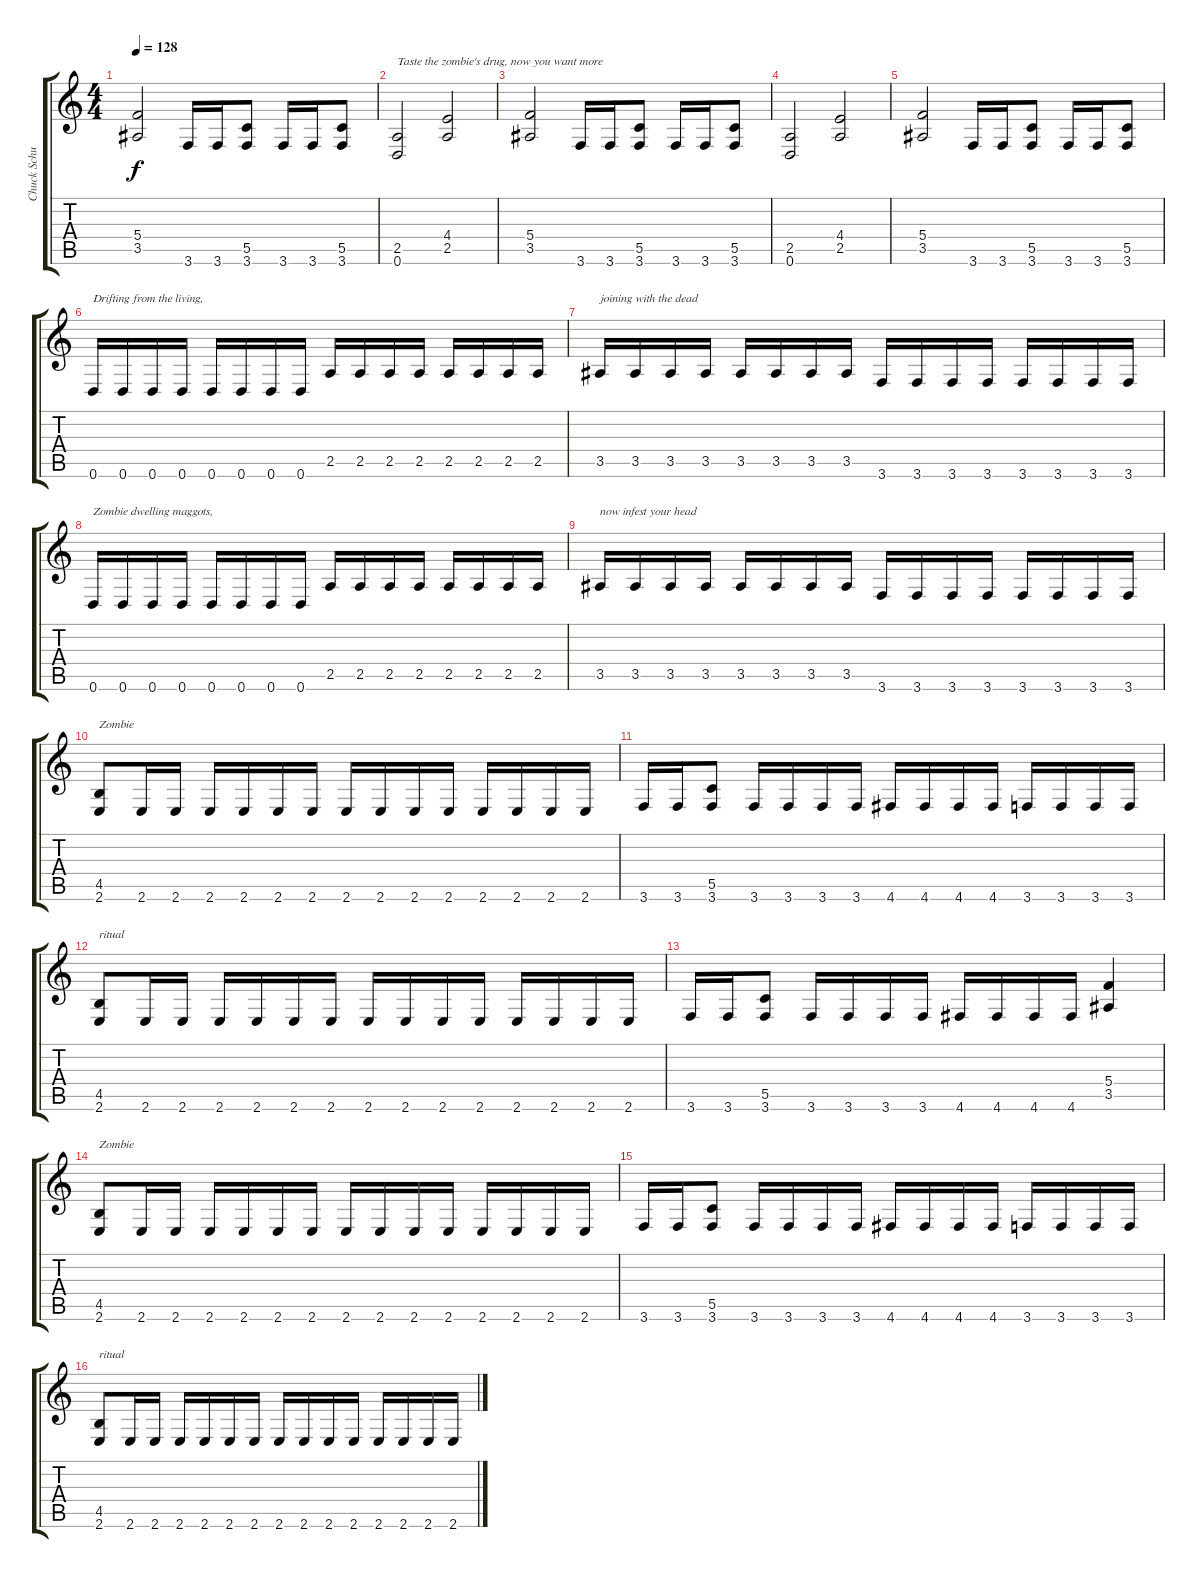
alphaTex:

\track ("Chuck Schuldiner" "Chuck Schu") {instrument distortionguitar}
\staff {score tabs}
\tuning (D4 A3 F3 C3 G2 D2) {hide}
\ts (4 4)
\tempo 128
\clef g2
\ks c
(5.4 3.5).2{dy f} 3.6.16 3.6.16 (5.5 3.6).8 3.6.16 3.6.16 (5.5 3.6).8 |
(2.5 0.6).2{txt "Taste the zombie's drug, now you want more"} (4.4 2.5).2 |
(5.4 3.5).2 3.6.16 3.6.16 (5.5 3.6).8 3.6.16 3.6.16 (5.5 3.6).8 |
(2.5 0.6).2 (4.4 2.5).2 |
(5.4 3.5).2 3.6.16 3.6.16 (5.5 3.6).8 3.6.16 3.6.16 (5.5 3.6).8 |
0.6.16{txt "Drifting from the living, "} 0.6.16 0.6.16 0.6.16 0.6.16 0.6.16 0.6.16 0.6.16 2.5.16 2.5.16 2.5.16 2.5.16 2.5.16 2.5.16 2.5.16 2.5.16 |
3.5.16{txt "joining with the dead"} 3.5.16 3.5.16 3.5.16 3.5.16 3.5.16 3.5.16 3.5.16 3.6.16 3.6.16 3.6.16 3.6.16 3.6.16 3.6.16 3.6.16 3.6.16 |
0.6.16{txt "Zombie dwelling maggots, "} 0.6.16 0.6.16 0.6.16 0.6.16 0.6.16 0.6.16 0.6.16 2.5.16 2.5.16 2.5.16 2.5.16 2.5.16 2.5.16 2.5.16 2.5.16 |
3.5.16{txt "now infest your head"} 3.5.16 3.5.16 3.5.16 3.5.16 3.5.16 3.5.16 3.5.16 3.6.16 3.6.16 3.6.16 3.6.16 3.6.16 3.6.16 3.6.16 3.6.16 |
(4.5 2.6).8{txt "Zombie "} 2.6.16 2.6.16 2.6.16 2.6.16 2.6.16 2.6.16 2.6.16 2.6.16 2.6.16 2.6.16 2.6.16 2.6.16 2.6.16 2.6.16 |
3.6.16 3.6.16 (5.5 3.6).8 3.6.16 3.6.16 3.6.16 3.6.16 4.6.16 4.6.16 4.6.16 4.6.16 3.6.16 3.6.16 3.6.16 3.6.16 |
(4.5 2.6).8{txt "ritual"} 2.6.16 2.6.16 2.6.16 2.6.16 2.6.16 2.6.16 2.6.16 2.6.16 2.6.16 2.6.16 2.6.16 2.6.16 2.6.16 2.6.16 |
3.6.16 3.6.16 (5.5 3.6).8 3.6.16 3.6.16 3.6.16 3.6.16 4.6.16 4.6.16 4.6.16 4.6.16 (5.4 3.5).4 |
(4.5 2.6).8{txt "Zombie "} 2.6.16 2.6.16 2.6.16 2.6.16 2.6.16 2.6.16 2.6.16 2.6.16 2.6.16 2.6.16 2.6.16 2.6.16 2.6.16 2.6.16 |
3.6.16 3.6.16 (5.5 3.6).8 3.6.16 3.6.16 3.6.16 3.6.16 4.6.16 4.6.16 4.6.16 4.6.16 3.6.16 3.6.16 3.6.16 3.6.16 |
(4.5 2.6).8{txt "ritual "} 2.6.16 2.6.16 2.6.16 2.6.16 2.6.16 2.6.16 2.6.16 2.6.16 2.6.16 2.6.16 2.6.16 2.6.16 2.6.16 2.6.16
